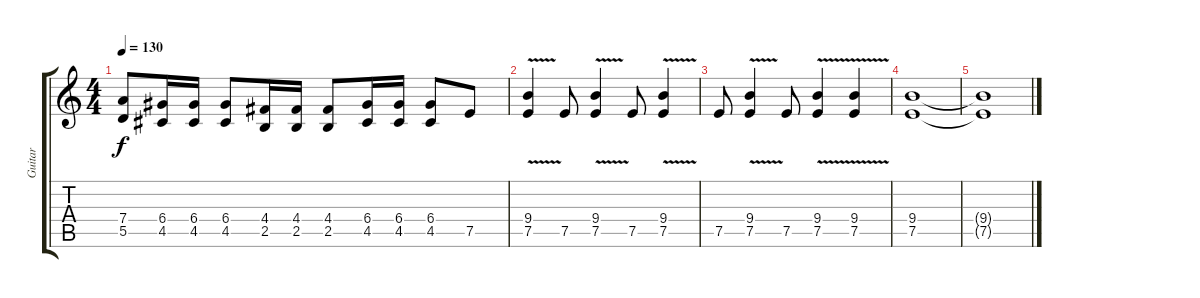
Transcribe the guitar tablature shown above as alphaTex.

\track ("Guitar" "Guitar") {instrument distortionguitar}
\staff {score tabs}
\tuning (E4 B3 G3 D3 A2 E2) {hide}
\ts (4 4)
\tempo 130
\clef g2
\ks c
(7.4 5.5).8{dy f} (6.4 4.5).16 (6.4 4.5).16 (6.4 4.5).8 (4.4 2.5).16 (4.4 2.5).16 (4.4 2.5).8 (6.4 4.5).16 (6.4 4.5).16 (6.4 4.5).8 7.5.8 |
(9.4{v} 7.5).4 7.5.8 (9.4{v} 7.5).4 7.5.8 (9.4{v} 7.5).4 |
7.5.8 (9.4{v} 7.5).4 7.5.8 (9.4{v} 7.5).4 (9.4{v} 7.5).4 |
(9.4 7.5).1 |
(9.4{t} 7.5{t}).1
